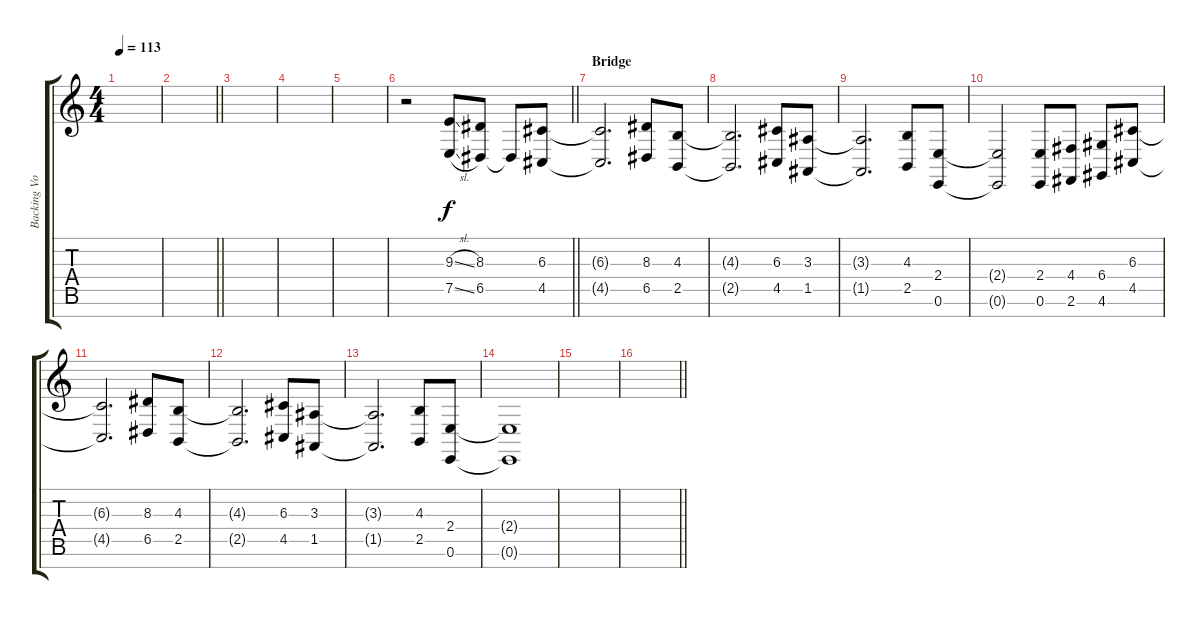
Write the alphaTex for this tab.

\track ("Backing Vocals" "Backing Vo") {instrument pad4choir}
\staff {score tabs}
\tuning (E4 B3 G3 D3 A2 E2 B1) {hide}
\ts (4 4)
\tempo 113
\clef g2
\ks c
|
\barLineRight lightlight
|
|
|
|
\barLineRight lightlight
r.2 (9.3{sl} 7.5{sl}).8 (8.3 6.5).8 6.5{t}.8 (6.3 4.5).8 |
\section ("" "Bridge")
(6.3{t} 4.5{t}).2{d volume 7} (8.3 6.5).8{volume 13} (4.3 2.5).8 |
(4.3{t} 2.5{t}).2{d volume 8} (6.3 4.5).8{volume 13} (3.3 1.5).8 |
(3.3{t} 1.5{t}).2{d volume 8} (4.3 2.5).8{volume 13} (2.4 0.6).8 |
(2.4{t} 0.6{t}).2{volume 8} (2.4 0.6).8{volume 13} (4.4 2.6).8 (6.4 4.6).8 (6.3 4.5).8 |
(6.3{t} 4.5{t}).2{d volume 7} (8.3 6.5).8{volume 13} (4.3 2.5).8 |
(4.3{t} 2.5{t}).2{d volume 8} (6.3 4.5).8{volume 13} (3.3 1.5).8 |
(3.3{t} 1.5{t}).2{d volume 8} (4.3 2.5).8{volume 13} (2.4 0.6).8 |
(2.4{t} 0.6{t}).1{volume 8} |
|
\barLineRight lightlight
